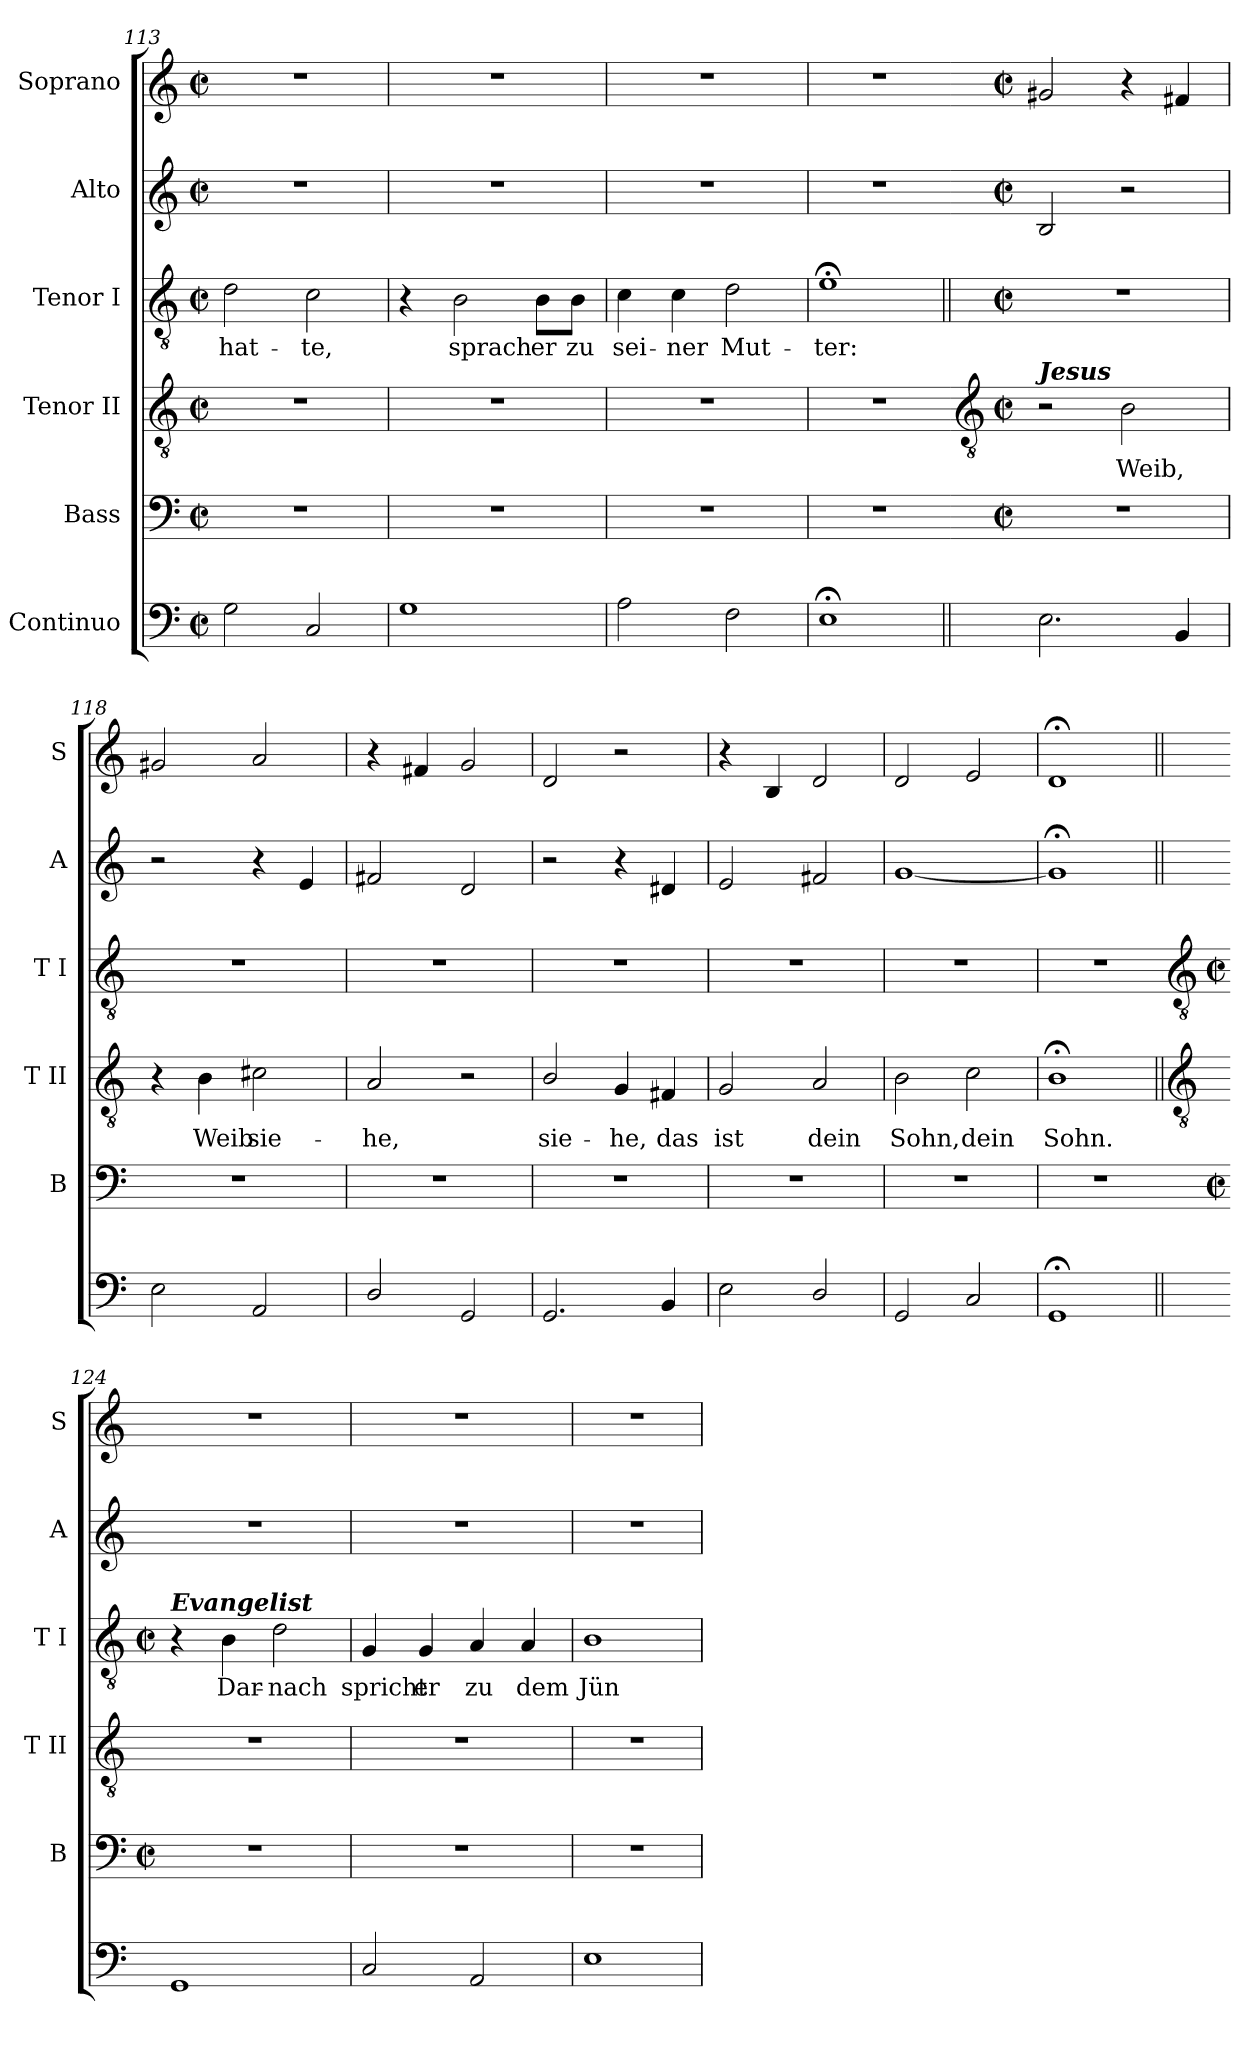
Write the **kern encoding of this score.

**kern	**kern	**kern	**text	**kern	**text	**kern	**kern
*part6	*part5	*part4	*part4	*part3	*part3	*part2	*part1
*staff6	*staff5	*staff4	*staff4	*staff3	*staff3	*staff2	*staff1
*I"Continuo	*I"Bass	*I"Tenor II	*	*I"Tenor I	*	*I"Alto	*I"Soprano
*	*I'B	*I'T II	*	*I'T I	*	*I'A	*I'S
*clefF4	*clefF4	*clefGv2	*	*clefGv2	*	*clefG2	*clefG2
*k[]	*k[]	*k[]	*	*k[]	*	*k[]	*k[]
*C:	*C:	*C:	*	*C:	*	*C:	*C:
*M2/2	*M2/2	*M2/2	*	*M2/2	*	*M2/2	*M2/2
*met(c|)	*met(c|)	*met(c|)	*	*met(c|)	*	*met(c|)	*met(c|)
=113	=113	=113	=113	=113	=113	=113	=113
!	!	!	!	!	!LO:LY:b	!	!
2G	1r	1r	.	2d	hat-	1r	1r
!	!	!	!	!	!LO:LY:b	!	!
2C	.	.	.	2c	-te,	.	.
=114	=114	=114	=114	=114	=114	=114	=114
1G	1r	1r	.	4r	.	1r	1r
!	!	!	!	!	!LO:LY:b	!	!
.	.	.	.	2B	sprach	.	.
!	!	!	!	!	!LO:LY:b	!	!
.	.	.	.	8B\L	er	.	.
!	!	!	!	!	!LO:LY:b	!	!
.	.	.	.	8B\J	zu	.	.
=115	=115	=115	=115	=115	=115	=115	=115
!	!	!	!	!	!LO:LY:b	!	!
2A	1r	1r	.	4c	sei-	1r	1r
!	!	!	!	!	!LO:LY:b	!	!
.	.	.	.	4c	-ner	.	.
!	!	!	!	!	!LO:LY:b	!	!
2F	.	.	.	2d	Mut-	.	.
=116	=116	=116	=116	=116	=116	=116	=116
!	!	!	!	!	!LO:LY:b	!	!
1E;<	1r	1r	.	1e;<	-ter:	1r	1r
!!LO:LB:g=z
=117||	=117	=117	=117	=117||	=117	=117	=117
*	*	*clefGv2	*	*	*	*	*
*	*	*k[]	*	*	*	*k[]	*k[]
*	*	*C:	*	*	*	*C:	*C:
*	*M2/2	*M2/2	*	*M2/2	*	*M2/2	*M2/2
*	*met(c|)	*met(c|)	*	*met(c|)	*	*met(c|)	*met(c|)
!	!	!LO:TX:a:Bi:t=Jesus	!	!	!	!	!
2.E	1r	2r	.	1r	.	2B	2g#X
!	!	!	!LO:LY:b	!	!	!	!
.	.	2B	Weib,	.	.	2r	4r
4BB	.	.	.	.	.	.	4f#X
=118	=118	=118	=118	=118	=118	=118	=118
2E	1r	4r	.	1r	.	2r	2g#X
!	!	!	!LO:LY:b	!	!	!	!
.	.	4B	Weib	.	.	.	.
!	!	!	!LO:LY:b	!	!	!	!
2AA	.	2c#X	sie-	.	.	4r	2a
.	.	.	.	.	.	4e	.
=119	=119	=119	=119	=119	=119	=119	=119
!	!	!	!LO:LY:b	!	!	!	!
2D/	1r	2A	-he,	1r	.	2f#X	4r
.	.	.	.	.	.	.	4f#X
2GG	.	2r	.	.	.	2d	2g
=120	=120	=120	=120	=120	=120	=120	=120
!	!	!	!LO:LY:b	!	!	!	!
2.GG	1r	2B/	sie-	1r	.	2r	2d
!	!	!	!LO:LY:b	!	!	!	!
.	.	4G	-he,	.	.	4r	2r
!	!	!	!LO:LY:b	!	!	!	!
4BB	.	4F#X	das	.	.	4d#X	.
=121	=121	=121	=121	=121	=121	=121	=121
!	!	!	!LO:LY:b	!	!	!	!
2E	1r	2G	ist	1r	.	2e	4r
.	.	.	.	.	.	.	4B
!	!	!	!LO:LY:b	!	!	!	!
2D/	.	2A	dein	.	.	2f#X	2d
=122	=122	=122	=122	=122	=122	=122	=122
!	!	!	!LO:LY:b	!	!	!	!
2GG	1r	2B	Sohn,	1r	.	[1g	2d
!	!	!	!LO:LY:b	!	!	!	!
2C	.	2c	dein	.	.	.	2e
=123	=123	=123	=123	=123	=123	=123	=123
!	!	!	!LO:LY:b	!	!	!	!
1GG;<	1r	1B;<	Sohn.	1r	.	1g;<]	1d;<
!!LO:LB:g=z
=124||	=124	=124||	=124||	=124	=124||	=124||	=124||
*	*	*clefGv2	*	*clefGv2	*	*	*
*	*	*	*	*k[]	*	*	*
*	*	*	*	*C:	*	*	*
*	*M2/2	*	*	*M2/2	*	*	*
*	*met(c|)	*	*	*met(c|)	*	*	*
!	!	!	!	!LO:TX:a:Bi:t=Evangelist	!	!	!
1GG	1r	1r	.	4r	.	1r	1r
!	!	!	!	!	!LO:LY:b	!	!
.	.	.	.	4B	Dar-	.	.
!	!	!	!	!	!LO:LY:b	!	!
.	.	.	.	2d	-nach	.	.
=125	=125	=125	=125	=125	=125	=125	=125
!	!	!	!	!	!LO:LY:b	!	!
2C	1r	1r	.	4G	spricht	1r	1r
!	!	!	!	!	!LO:LY:b	!	!
.	.	.	.	4G	er	.	.
!	!	!	!	!	!LO:LY:b	!	!
2AA	.	.	.	4A	zu	.	.
!	!	!	!	!	!LO:LY:b	!	!
.	.	.	.	4A	dem	.	.
=126	=126	=126	=126	=126	=126	=126	=126
!	!	!	!	!	!LO:LY:b	!	!
1E	1r	1r	.	1B	Jün-	1r	1r
=	=	=	=	=	=	=	=
*-	*-	*-	*-	*-	*-	*-	*-
